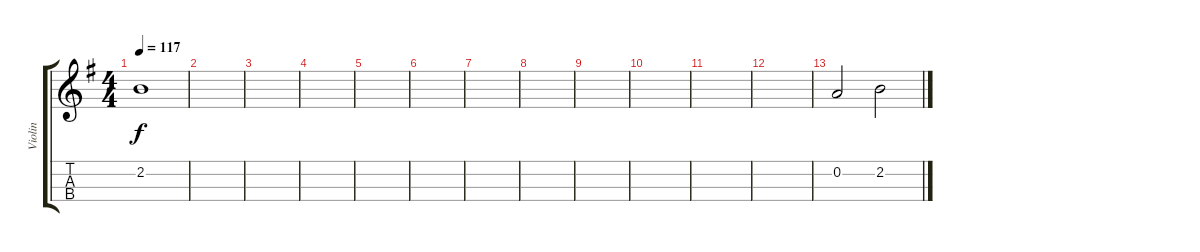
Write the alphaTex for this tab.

\track ("Violin" "Violin") {instrument violin}
\staff {score tabs}
\tuning (E5 A4 D4 G3) {hide}
\ts (4 4)
\tempo 117
\clef g2
\ks g
2.2.1{dy f} |
|
|
|
|
|
|
|
|
|
|
|
0.2.2 2.2.2
